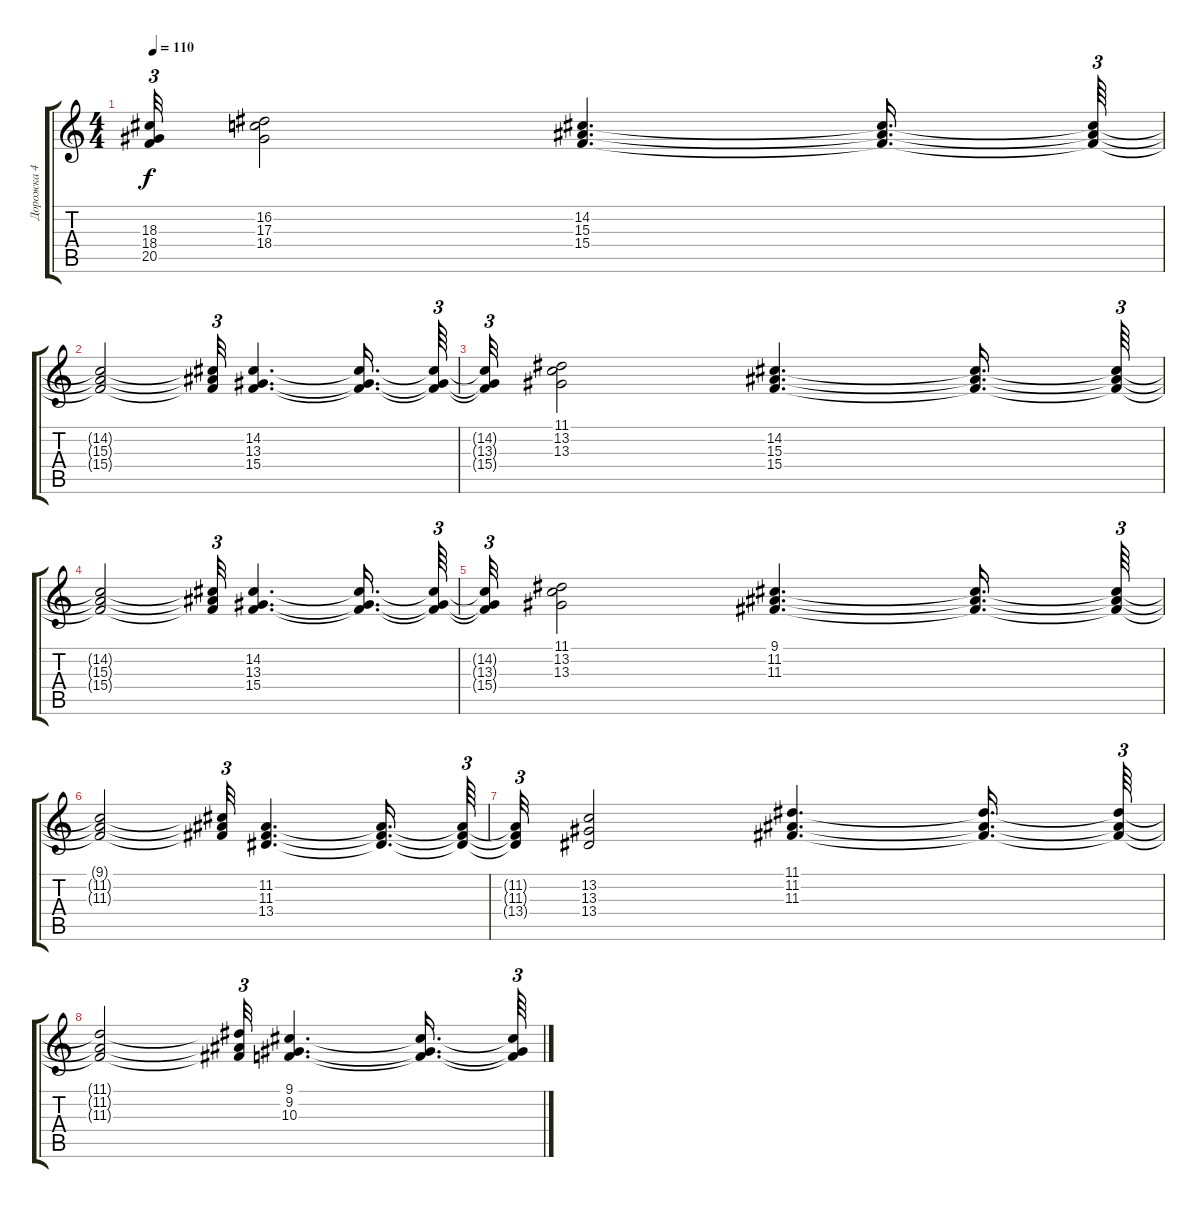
\track ("Дорожка 4" "Дорожка 4") {instrument stringensemble1}
\staff {score tabs}
\tuning (E4 B3 G3 D3 A2 E2) {hide}
\ts (4 4)
\tempo 110
\clef g2
\ks c
(18.3{t} 18.4{t} 20.5{t}).32{tu (3 2) dy f} (16.2 17.3 18.4).2 (14.2 15.3 15.4).4{d} (14.2{t} 15.3{t} 15.4{t}).16{d} (14.2{t} 15.3{t} 15.4{t}).64{tu (3 2)} |
(14.2{t} 15.3{t} 15.4{t}).2 (14.2{t} 15.3{t} 15.4{t}).32{tu (3 2)} (14.2 13.3 15.4).4{d} (14.2{t} 13.3{t} 15.4{t}).16{d} (14.2{t} 13.3{t} 15.4{t}).64{tu (3 2)} |
(14.2{t} 13.3{t} 15.4{t}).32{tu (3 2)} (11.1 13.2 13.3).2 (14.2 15.3 15.4).4{d} (14.2{t} 15.3{t} 15.4{t}).16{d} (14.2{t} 15.3{t} 15.4{t}).64{tu (3 2)} |
(14.2{t} 15.3{t} 15.4{t}).2 (14.2{t} 15.3{t} 15.4{t}).32{tu (3 2)} (14.2 13.3 15.4).4{d} (14.2{t} 13.3{t} 15.4{t}).16{d} (14.2{t} 13.3{t} 15.4{t}).64{tu (3 2)} |
(14.2{t} 13.3{t} 15.4{t}).32{tu (3 2)} (11.1 13.2 13.3).2 (9.1 11.2 11.3).4{d} (9.1{t} 11.2{t} 11.3{t}).16{d} (9.1{t} 11.2{t} 11.3{t}).64{tu (3 2)} |
(9.1{t} 11.2{t} 11.3{t}).2 (9.1{t} 11.2{t} 11.3{t}).32{tu (3 2)} (11.2 11.3 13.4).4{d} (11.2{t} 11.3{t} 13.4{t}).16{d} (11.2{t} 11.3{t} 13.4{t}).64{tu (3 2)} |
(11.2{t} 11.3{t} 13.4{t}).32{tu (3 2)} (13.2 13.3 13.4).2 (11.1 11.2 11.3).4{d} (11.1{t} 11.2{t} 11.3{t}).16{d} (11.1{t} 11.2{t} 11.3{t}).64{tu (3 2)} |
(11.1{t} 11.2{t} 11.3{t}).2 (11.1{t} 11.2{t} 11.3{t}).32{tu (3 2)} (9.1 9.2 10.3).4{d} (9.1{t} 9.2{t} 10.3{t}).16{d} (9.1{t} 9.2{t} 10.3{t}).64{tu (3 2)}
